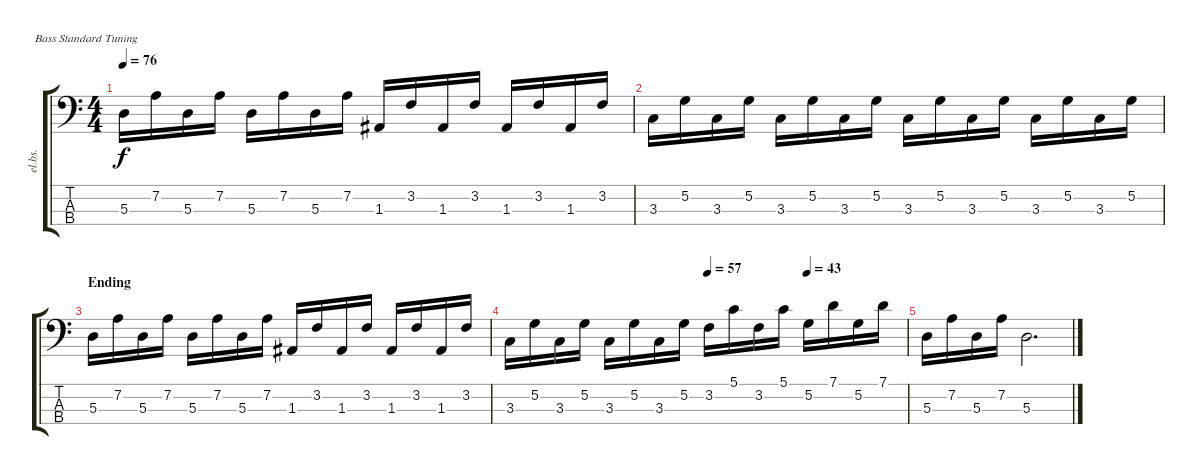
\defaultSystemsLayout 4
\bracketExtendMode groupsimilarinstruments
\otherSystemsTrackNameOrientation horizontal
\track ("Steve Harris" "el.bs.") {instrument electricbasspick}
\staff {score tabs}
\tuning (G2 D2 A1 E1)
\ts (4 4)
\tempo 76
\clef f4
\ks c
5.3.16{dy f} 7.2.16 5.3.16 7.2.16 5.3.16 7.2.16 5.3.16 7.2.16 1.3{acc #}.16 3.2.16 1.3{acc #}.16 3.2.16 1.3{acc #}.16 3.2.16 1.3{acc #}.16 3.2.16 |
3.3.16 5.2.16 3.3.16 5.2.16 3.3.16 5.2.16 3.3.16 5.2.16 3.3.16 5.2.16 3.3.16 5.2.16 3.3.16 5.2.16 3.3.16 5.2.16 |
\section ("" "Ending")
5.3.16 7.2.16 5.3.16 7.2.16 5.3.16 7.2.16 5.3.16 7.2.16 1.3{acc #}.16 3.2.16 1.3{acc #}.16 3.2.16 1.3{acc #}.16 3.2.16 1.3{acc #}.16 3.2.16 |
\tempo (57 0.5)
\tempo (43 0.75)
3.3.16 5.2.16 3.3.16 5.2.16 3.3.16 5.2.16 3.3.16 5.2.16 3.2.16 5.1.16 3.2.16 5.1.16 5.2.16 7.1.16 5.2.16 7.1.16 |
5.3.16 7.2.16 5.3.16 7.2.16 5.3.2{d}
